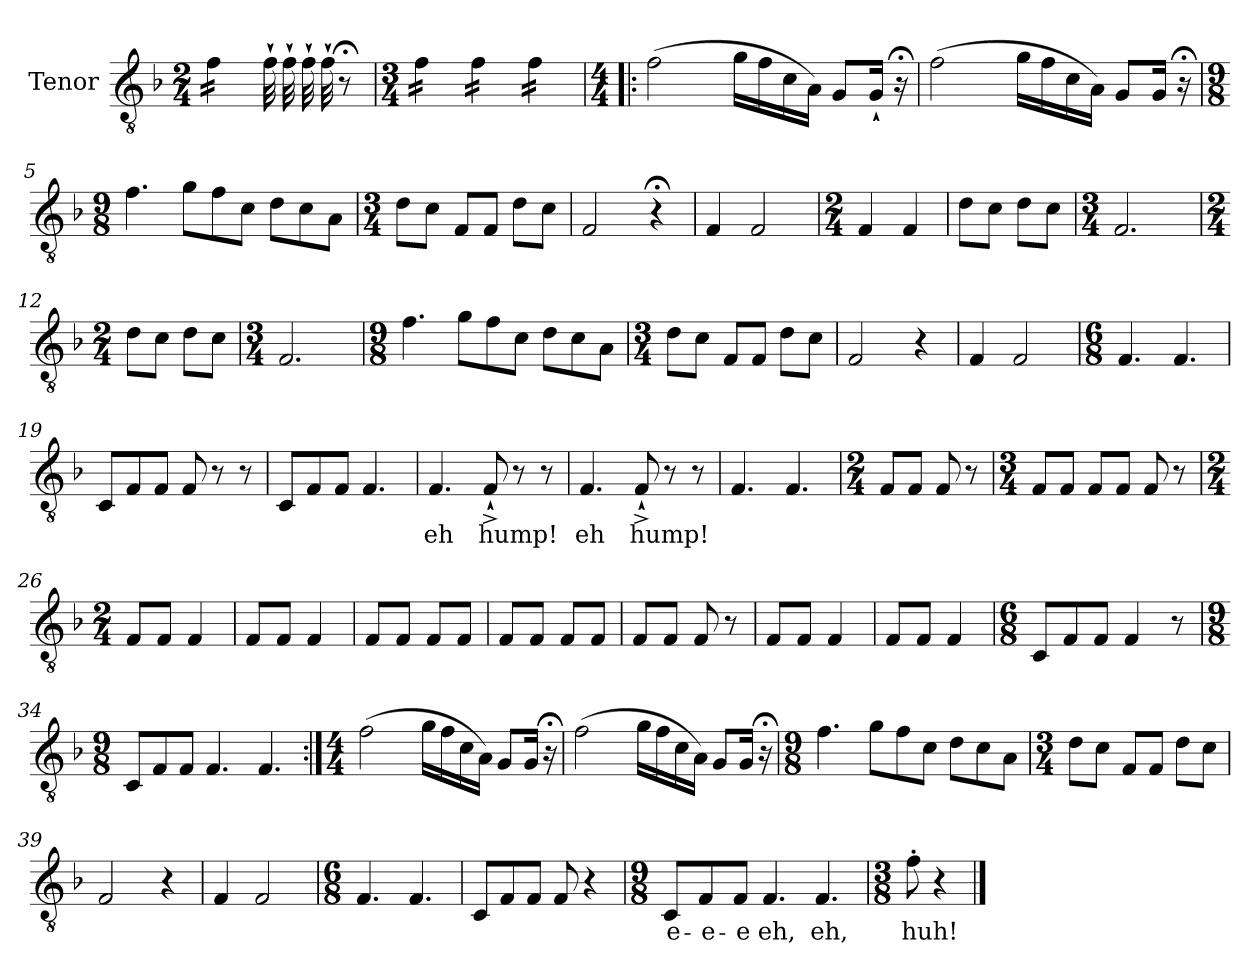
**kern	**text
*part1	*part1
*staff1	*staff1
*I"Tenor	*
*I'T	*
*clefGv2	*
*k[b-]	*
*F:	*
*M2/4	*
=1	=1
!LO:TX:a:i:t=Falsetto and Tremolo.	!
*tremolo	*
16f\LL	.
16f\	.
16f\	.
16f\JJ	.
32f`>\	.
32f`>\	.
32f`>\	.
32f`>\	.
8r;<	.
=2	=2
*M3/4	*
16f\LL	.
16f\	.
16f\	.
16f\JJ	.
16f\LL	.
16f\	.
16f\	.
16f\JJ	.
16f\LL	.
16f\	.
16f\	.
16f\JJ	.
*Xtremolo	*
=3!|:	=3!|:
*M4/4	*
(>2f\	.
16g\LL	.
16f\	.
16c\	.
16A\JJ)	.
8G/L	.
16G`</Jk	.
16r;<	.
=4	=4
(>2f\	.
16g\LL	.
16f\	.
16c\	.
16A\JJ)	.
8G/L	.
16G/Jk	.
16r;<	.
!!LO:LB:g=z
=5	=5
*M9/8	*
4.f\	.
8g\L	.
8f\	.
8c\J	.
8d\L	.
8c\	.
8A\J	.
=6	=6
*M3/4	*
8d\L	.
8c\J	.
8F/L	.
8F/J	.
8d\L	.
8c\J	.
=7	=7
2F/	.
4r;<	.
!!LO:LB:g=z
=8!	=8!
4F/	.
2F/	.
=9	=9
*M2/4	*
4F/	.
4F/	.
=10	=10
8d\L	.
8c\J	.
8d\L	.
8c\J	.
=11	=11
*M3/4	*
2.F/	.
=12	=12
*M2/4	*
8d\L	.
8c\J	.
8d\L	.
8c\J	.
=13	=13
*M3/4	*
2.F/	.
!!LO:LB:g=z
=14	=14
*M9/8	*
4.f\	.
8g\L	.
8f\	.
8c\J	.
8d\L	.
8c\	.
8A\J	.
=15	=15
*M3/4	*
8d\L	.
8c\J	.
8F/L	.
8F/J	.
8d\L	.
8c\J	.
=16	=16
2F/	.
4r	.
=17	=17
4F/	.
2F/	.
!!LO:LB:g=z
=18	=18
*M6/8	*
4.F/	.
4.F/	.
=19	=19
8C/L	.
8F/	.
8F/J	.
8F/	.
8r	.
8r	.
=20	=20
8C/L	.
8F/	.
8F/J	.
4.F/	.
=21	=21
!	!LO:LY:b
4.F/	eh
!	!LO:LY:b
8F`<^>/	hump!
8r	.
8r	.
=22	=22
!	!LO:LY:b
4.F/	eh
!	!LO:LY:b
8F`<^>/	hump!
8r	.
8r	.
=23	=23
4.F/	.
4.F/	.
!!LO:LB:g=z
=24	=24
*M2/4	*
8F/L	.
8F/J	.
8F/	.
8r	.
=25	=25
*M3/4	*
8F/L	.
8F/J	.
8F/L	.
8F/J	.
8F/	.
8r	.
=26	=26
*M2/4	*
8F/L	.
8F/J	.
4F/	.
=27	=27
8F/L	.
8F/J	.
4F/	.
!!LO:LB:g=z
=28	=28
8F/L	.
8F/J	.
8F/L	.
8F/J	.
=29	=29
8F/L	.
8F/J	.
8F/L	.
8F/J	.
=30	=30
8F/L	.
8F/J	.
8F/	.
8r	.
=31	=31
8F/L	.
8F/J	.
4F/	.
=32	=32
8F/L	.
8F/J	.
4F/	.
!!LO:LB:g=z
=33	=33
*M6/8	*
8C/L	.
8F/	.
8F/J	.
4F/	.
8r	.
=34	=34
*M9/8	*
8C/L	.
8F/	.
8F/J	.
4.F/	.
4.F/	.
=35:|!	=35:|!
*M4/4	*
(>2f\	.
16g\LL	.
16f\	.
16c\	.
16A\JJ)	.
8G/L	.
16G/Jk	.
16r;<	.
=36	=36
(>2f\	.
16g\LL	.
16f\	.
16c\	.
16A\JJ)	.
8G/L	.
16G/Jk	.
16r;<	.
!!LO:PB:g=z
=37	=37
*M9/8	*
4.f\	.
8g\L	.
8f\	.
8c\J	.
8d\L	.
8c\	.
8A\J	.
=38	=38
*M3/4	*
8d\L	.
8c\J	.
8F/L	.
8F/J	.
8d\L	.
8c\J	.
=39	=39
2F/	.
4r	.
=40	=40
4F/	.
2F/	.
!!LO:LB:g=z
=41	=41
*M6/8	*
4.F/	.
4.F/	.
=42	=42
8C/L	.
8F/	.
8F/J	.
8F/	.
4r	.
=43	=43
*M9/8	*
!	!LO:LY:b
8C/L	e-
!	!LO:LY:b
8F/	-e-
!	!LO:LY:b
8F/J	-e
!	!LO:LY:b
4.F/	eh,
!	!LO:LY:b
4.F/	eh,
=44	=44
*M3/8	*
!	!LO:LY:b
8f'>\	huh!
4r	.
==	==
*-	*-
